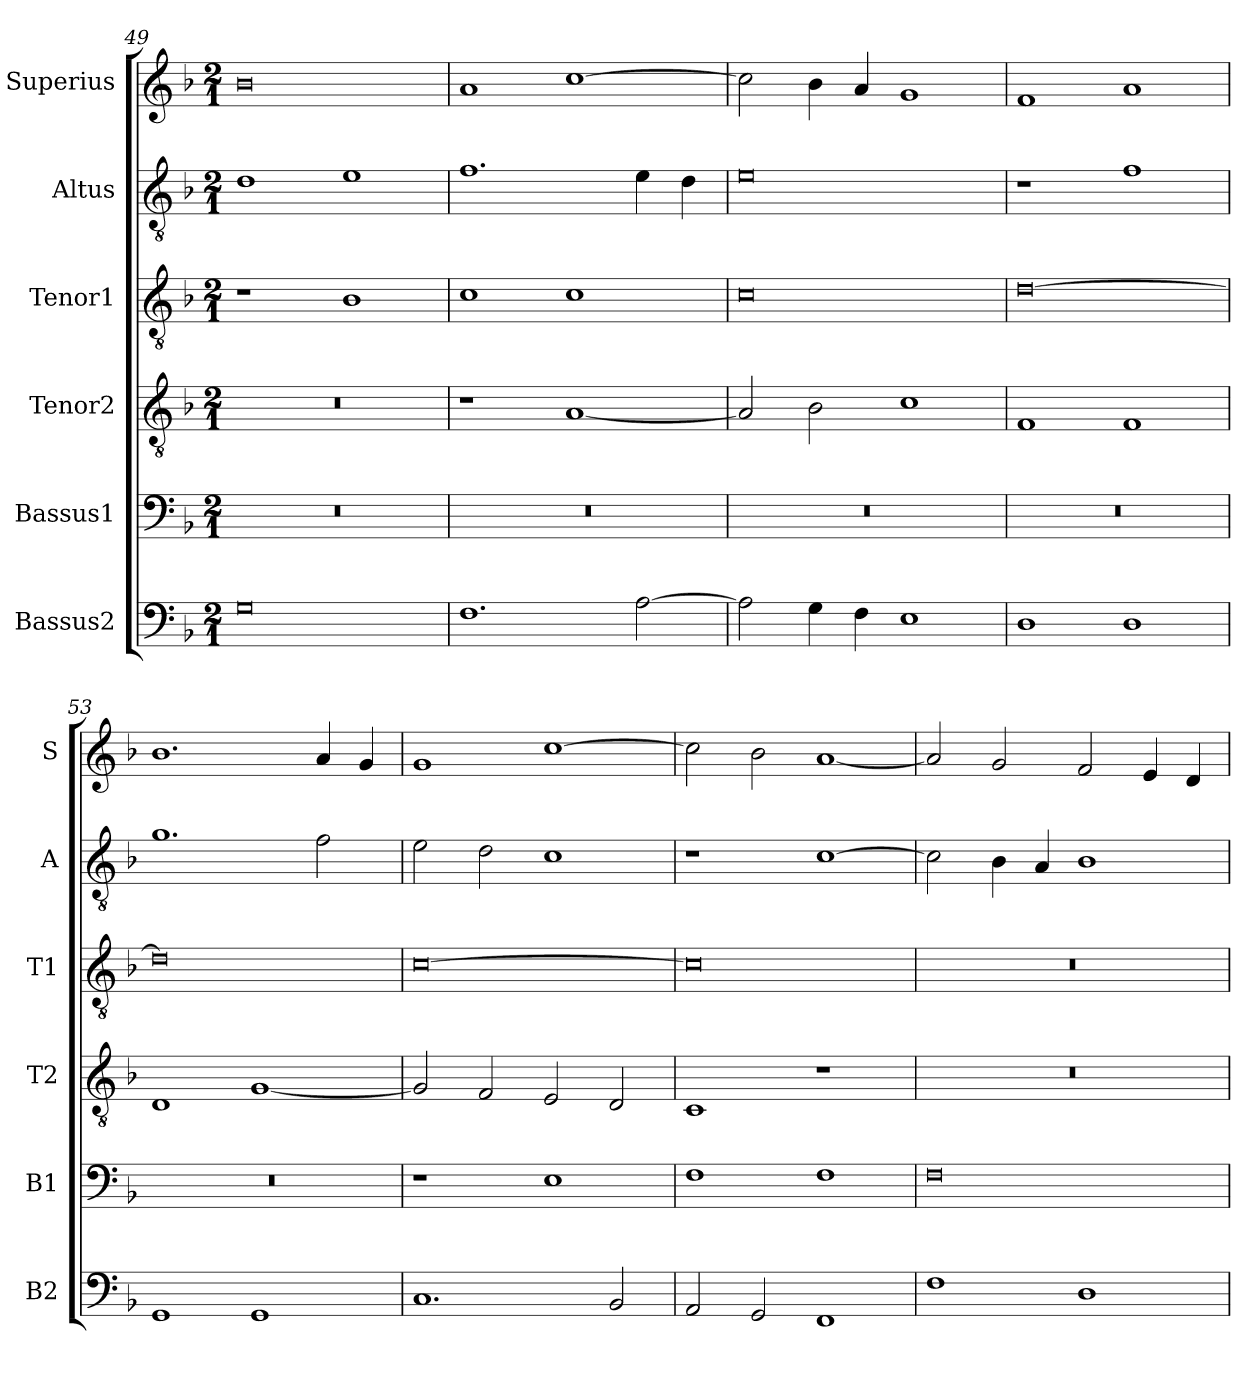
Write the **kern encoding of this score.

**kern	**kern	**kern	**kern	**kern	**kern
*part6	*part5	*part4	*part3	*part2	*part1
*staff6	*staff5	*staff4	*staff3	*staff2	*staff1
*I"Bassus2	*I"Bassus1	*I"Tenor2	*I"Tenor1	*I"Altus	*I"Superius
*I'B2	*I'B1	*I'T2	*I'T1	*I'A	*I'S
*clefF4	*clefF4	*clefGv2	*clefGv2	*clefGv2	*clefG2
*k[b-]	*k[b-]	*k[b-]	*k[b-]	*k[b-]	*k[b-]
*M2/1	*M2/1	*M2/1	*M2/1	*M2/1	*M2/1
=49	=49	=49	=49	=49	=49
0G	0r	0r	1r	1d	0b-
.	.	.	1B-	1e	.
=50	=50	=50	=50	=50	=50
1.F	0r	1r	1c	1.f	1a
.	.	[1A	1c	.	[1cc
[2A\	.	.	.	4e\	.
.	.	.	.	4d\	.
=51	=51	=51	=51	=51	=51
2A\]	0r	2A/]	0c	0e	2cc\]
4G\	.	2B-\	.	.	4b-\
4F\	.	.	.	.	4a/
1E	.	1c	.	.	1g
=52	=52	=52	=52	=52	=52
1D	0r	1F	[0d	1r	1f
1D	.	1F	.	1f	1a
=53	=53	=53	=53	=53	=53
1GG	0r	1D	0d]	1.g	1.b-
1GG	.	[1G	.	.	.
.	.	.	.	2f\	4a/
.	.	.	.	.	4g/
=54	=54	=54	=54	=54	=54
1.C	1r	2G/]	[0c	2e\	1g
.	.	2F/	.	2d\	.
.	1E	2E/	.	1c	[1cc
2BB-/	.	2D/	.	.	.
=55	=55	=55	=55	=55	=55
2AA/	1F	1C	0c]	1r	2cc\]
2GG/	.	.	.	.	2b-\
1FF	1F	1r	.	[1c	[1a
=56	=56	=56	=56	=56	=56
1F	0F	0r	0r	2c\]	2a/]
.	.	.	.	4B-\	2g/
.	.	.	.	4A/	.
1D	.	.	.	1B-	2f/
.	.	.	.	.	4e/
.	.	.	.	.	4d/
=	=	=	=	=	=
*-	*-	*-	*-	*-	*-
